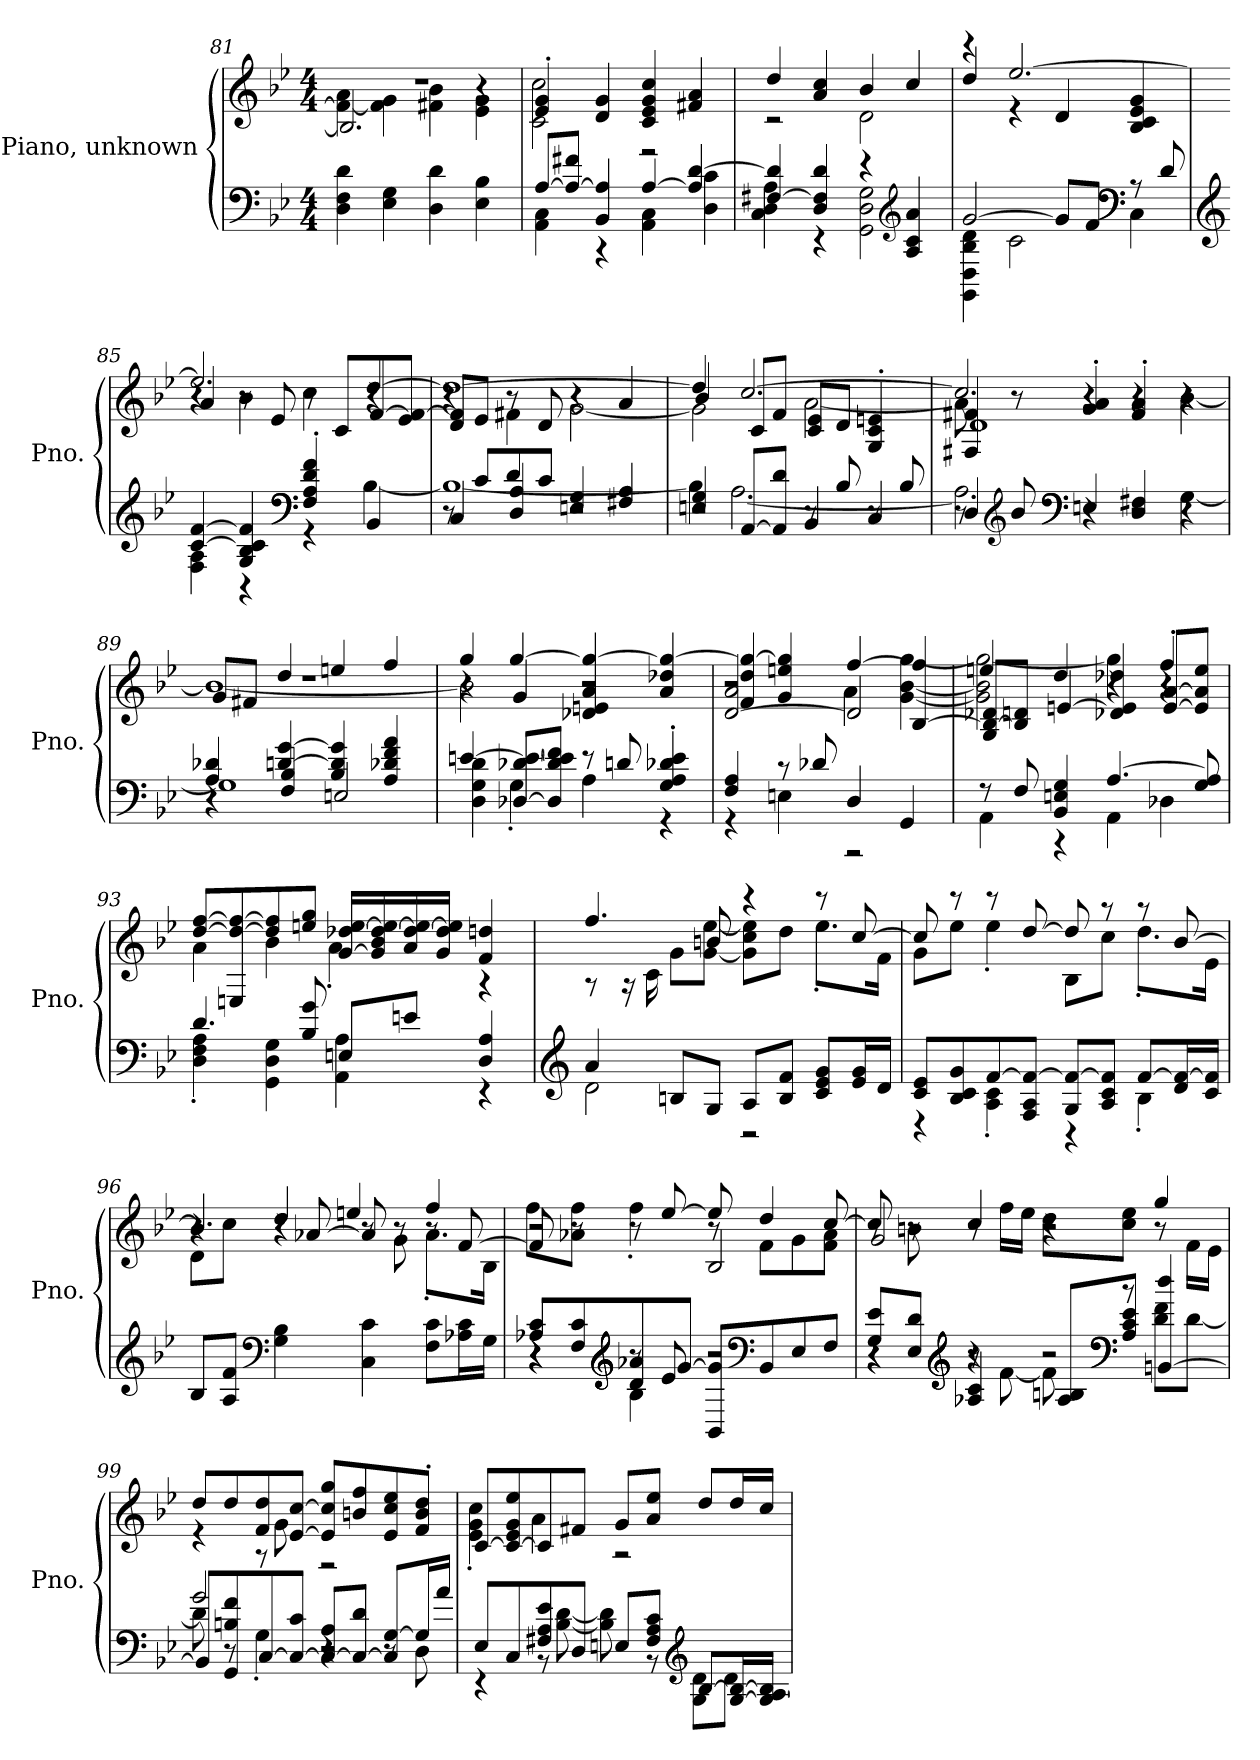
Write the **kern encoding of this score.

**kern	**kern
*part1	*part1
*staff2	*staff1
*I"Piano, unknown	*
*I'Pno.	*
*clefF4	*clefG2
*k[b-e-]	*k[b-e-]
*M4/4	*M4/4
=81	=81
*	*^
*	*	*^
4D\ 4F\ 4d\	1r	4f\_ 4a\	2.B-/]
4E-\ 4G\	.	4f\] 4g\	.
4D\ 4d\	.	4f#X\ 4b-\	.
4E-\ 4B-\	.	4e-\ 4g\	4r
*	*	*v	*v
=82	=82	=82
*^	*	*
[8A/L	4AA\ 4C\	4e-/' 4g/'	2c\ 2cc\
8A/_ 8f#X/J	.	.	.
4BB-/ 4A/]	4r	4d/ 4g/	.
[4A/	4AA\ 4C\	4c/ 4e-/ 4g/ 4cc/	2r
4A/] [4d/	4D\ 4c\	4f#X/ 4a/	.
=83	=83	=83	=83
[4F#X/ 4d/]	4C\ 4D\ 4A\	4dd/	2r
4D/ 4F#/] 4d/	4r	4a/ 4cc/	.
4r	2GG\ 2D\ 2G\	4b-/	2d\
*clefG2	*	*	*
4A/ 4c/ 4a/	.	4cc/	.
!!LO:LB:g=z	!!
=84	=84	=84	=84
[2g/	4GG\ 4D\ 4B-\ 4d\	4r	4dd/
.	2c\	[2.ee-/	4r
8g/L]	.	.	4d/
8f/J	.	.	.
*clefF4	*	*	*
8r	4C\	.	4B-/ 4c/ 4e-/ 4g/
8d/	.	.	.
*	*	*v	*v
=85	=85	=85
*clefG2	*	*
*	*	*^
*	*	*	*^
[4c/ [4f/	4F\ 4A\	2.ee-/]	4r	4a/
4G/ 4B-/ 4c/] 4f/]	4r	.	4b-\	8r
.	.	.	.	8e-/
*clefF4	*	*	*	*
4F/' 4A/' 4d/' 4f/'	4r	.	4cc\	8r
.	.	.	.	8c/L
4BB-/	[4B-\	[4dd/	4r	[8f/
.	.	.	.	8e-/ 8f/_J
=86	=86	=86	=86	=86
*	*^	*	*	*
8r	1B-_	4C/	1dd_	4r	8d/ 8f/]L
8c/L	.	.	.	.	8e-/J
8d/	.	4D/ 4A/	.	4f#X\	8r
8c/J	.	.	.	.	8d/
4En/ 4G/	.	2r	.	[2g\	4r
4F#X/ 4A/	.	.	.	.	4a/
=87	=87	=87	=87	=87	=87
4En/ 4G/	4B-\]	2r	4dd/]	2g\]	4b-/
[8AA/L	[2.A\	.	[2.cc/	.	8c/L
8AA/] 8d/J	.	.	.	.	8f/J
8r	.	4BB-/	.	[2a\	8c/ 8e-/L
8B-/	.	.	.	.	8d/J
8r	.	4C/	.	.	4G/' 4c/' 4en/'
8B-/	.	.	.	.	.
!!LO:LB:g=z
=88	=88	=88	=88	=88	=88
*	*	*	*	*	*^
8r	2.A\]	4D/	2.cc/]	8a\]	4F#X/ 4f#X/	1d
*clefG2	*	*	*	*	*	*
8b-/	.	.	.	8r	.	.
*clefF4	*	*	*	*	*	*
4En/	.	4r	.	4r	4g/' 4a/'	.
4D/ 4F#X/	.	2r	.	4r	4f#/' 4a/'	.
4r	[4G\	.	4r	[4b-\	4r	.
*	*	*	*	*	*v	*v
=89	=89	=89	=89	=89	=89
4A/ 4d-X/	1G]	4r	1r	1b-_	8g/L
.	.	.	.	.	8f#X/J
[4dn/ [4g/	.	4F/ 4B-/	.	.	4dd/
4B-/ 4d/] 4g/]	.	2En/	.	.	4een/
4A/ 4d-X/ 4f/ 4a/	.	.	.	.	4ff/
*	*v	*v	*	*	*
=90	=90	=90	=90	=90
[4en/	4D\ 4G\ 4d\	4r	2b-\]	4gg/
[8D-X/ [8d-X/ 8e/_L	4G'\	4g/	.	[4gg/
8D-/] 8d-/] 8e/] 8f/J	.	.	.	.
8r	4A\	2r	2r	4d-X/ 4en/ 4a/ 4gg/_
8dn/	.	.	.	.
4G/' 4A/' 4d-X/' 4e/'	4r	.	.	4a/ 4dd-X/ 4gg/_
!!LO:LB:g=z	!!	!!
=91	=91	=91	=91	=91
4F/ 4A/	4r	[2d/ 2a/	2r	4f/ 4dd/ 4gg/_
8r	4En\	.	.	4g/ 4een/ 4gg/]
8d-X/	.	.	.	.
4D/	2r	2d/]	4a\	[4ff/
4GG/	.	.	[4g\ [4b-\ [4gg\	[4B-/ 4ff/]
=92	=92	=92	=92	=92
8r	4AA\	4een/	2g\] 2b-\] 2gg\_	8G/ 8B-/_ 8d-X/L
8F/	.	.	.	8B-/] 8dn/J
4BB-/ 4En/ 4G/	4r	4dd/	.	[4en/
[4.A/	4AA\	4r	4gg\]	4d-X/ 4e/] 4dd-X/
.	4D-X\	4ff'/	4r	[8e/ [8a/L
8G/ 8A/]	.	.	.	8e/] 8a/] 8ee/J
*	*	*	*v	*v
=93	=93	=93	=93
4.d/	4D\' 4F\' 4A\'	[8dd/ [8ff/L	4a\
.	.	8En/ 8dd/_ 8ff/_	.
.	4GG\ 4D\ 4G\	8dd/] 8ff/]	4b-\
8B-/ 8g/	.	8een/ 8gg/J	.
8En/L	4AA\ 4A\	[16g/ [16dd-X/ [16ee/LL	4a'\
.	.	16g/] 16b-/ 16dd-/_ 16ee/_	.
8en/J	.	16a/ 16dd-/_ 16ee/_	.
.	.	16g/ 16dd-/] 16ee/]JJ	.
4D/ 4A/	4r	4f/ 4ddn/	4r
!!LO:LB:g=z	!!
=94	=94	=94	=94
*clefG2	*	*	*
4a/	2d\	4.ff/	8r
.	.	.	16r
.	.	.	16c\
8Bn/L	.	.	8g\L
8G/J	.	8bn/	[8g\ [8ee-\J
8A/L	2r	4r	8g\] 8cc\ 8ee-\]L
8B/ 8f/J	.	.	8dd\J
8c/ 8e-/ 8g/L	.	8r	8.ee-'\L
16e-/ 16g/L	.	[8cc/	.
16d/JJ	.	.	16f\Jk
=95	=95	=95	=95
8c/ 8e-/L	4r	8cc/]	8g\L
8B-/ 8c/ 8g/	.	8r	8ee-\J
[8f/	4A\' 4c\'	8r	4ee-'\
8F/ 8A/ 8f/_J	.	[8dd/	.
8G/ 8f/_L	4r	8dd/]	8B-\L
8A/ 8c/ 8f/]J	.	8r	8cc\J
[8f/L	4B-'\	8r	8.dd'\L
16d/ 16f/_L	.	[8b-/	.
16c/ 16f/]JJ	.	.	16e-\Jk
*v	*v	*	*
=96	=96	=96
*	*	*^
8B-/L	4.b-/]	8d\L	4r
8A/ 8f/J	.	8cc\J	.
*clefF4	*	*	*
4G\ 4B-\	.	4r	4dd/
.	[8a-X/	.	.
4C\ 4c\	8a-/]	8r	4een/
.	8r	8g\	.
8F\ 8c\L	8r	8.a-'\L	4ff/
16A-X\ 16c\L	[8f/	.	.
16G\JJ	.	16B-\Jk	.
!!LO:PB:g=z	!!	!!
=97	=97	=97	=97
*^	*	*	*
*	*^	*	*	*
4r	4r	8A-X/ 8c/L	8f/]	8ff\L	2r
.	.	8F/ 8c/	8r	8a-X\ 8ff\J	.
*clefG2	*	*	*	*	*
8r	4B-\	8d/ 8a-X/	8r	4ff'\	.
8e-/	.	[8g/J	[8ee-/	.	.
2r	2r	8BB-/ 8g/]L	8ee-/]	8r	2B-/
*clefF4	*	*	*	*	*
.	.	8BB-/	4dd/	8f\L	.
.	.	8E-/	.	8g\	.
.	.	8F/J	[8cc/	8f\ 8a-\J	.
=98	=98	=98	=98	=98	=98
4r	4r	8G/ 8e-/L	8cc/]	8r	2g/
.	.	8E-/ 8d/J	8r	8bn\	.
*clefG2	*	*	*	*	*
4A-X/ 4c/	8r	4r	4cc/	8r	.
.	[8f\	.	.	16ff\LL	.
.	.	.	.	16ee-\JJ	.
2r	8f\]	8A-/ 8Bn/L	4r	8dd\L	2r
*clefF4	*	*	*	*	*
.	8r	8A-/ 8c/ 8e-/J	.	8cc\ 8ee-\J	.
.	8d\ 8f\L	[4BBn/ 4dd/	4gg/	8r	.
.	[8d\J	.	.	16f\LL	.
.	.	.	.	16e-\JJ	.
*	*	*	*	*v	*v
!!LO:LB:g=z
=99	=99	=99	=99	=99
2g/	8d\]	8BB/L]	8dd/L	4r
.	8r	8GG/ 8Bn/ 8f/	8dd/	.
.	4G'\	[8C/	8f/ 8dd/	8r
.	.	8C/_ 8c/J	[8e-/ [8cc/J	8g\
2r	4r	8C/_ 8A/L	8e-/] 8cc/] 8gg/L	2r
.	.	8C/_ 8d/J	8bn/ 8ff/	.
.	8r	8C/] [8G/L	8e-/ 8cc/ 8ee-/	.
.	8D\	16G/L]	8f/' 8b/' 8dd/'J	.
.	.	16a/JJ	.	.
*	*v	*v	*	*
=100	=100	=100	=100
8E-/L	4r	[8c/L	4e-\' 4g\' 4cc\'
8C/	.	8c/_ 8e-/ 8g/ 8ee-/	.
8F#X/ 8A/ 8e-/	8r	8c/]	4a\
8D/J	[8B-\ [8d\	8f#X/J	.
8En/L	8B-\] 8d\]	8g/L	2r
8F#/ 8A/ 8c/J	8r	8a/ 8ee-/J	.
*clefG2	*	*	*
[8B-/L	8G\ 8d\L	8dd/L	.
[16G/ 16B-/_L	8d\J	16dd/L	.
16G/_ 16A/ 16B-/]JJ	.	16cc/JJ	.
*v	*v	*	*
*	*v	*v
=	=
*-	*-
